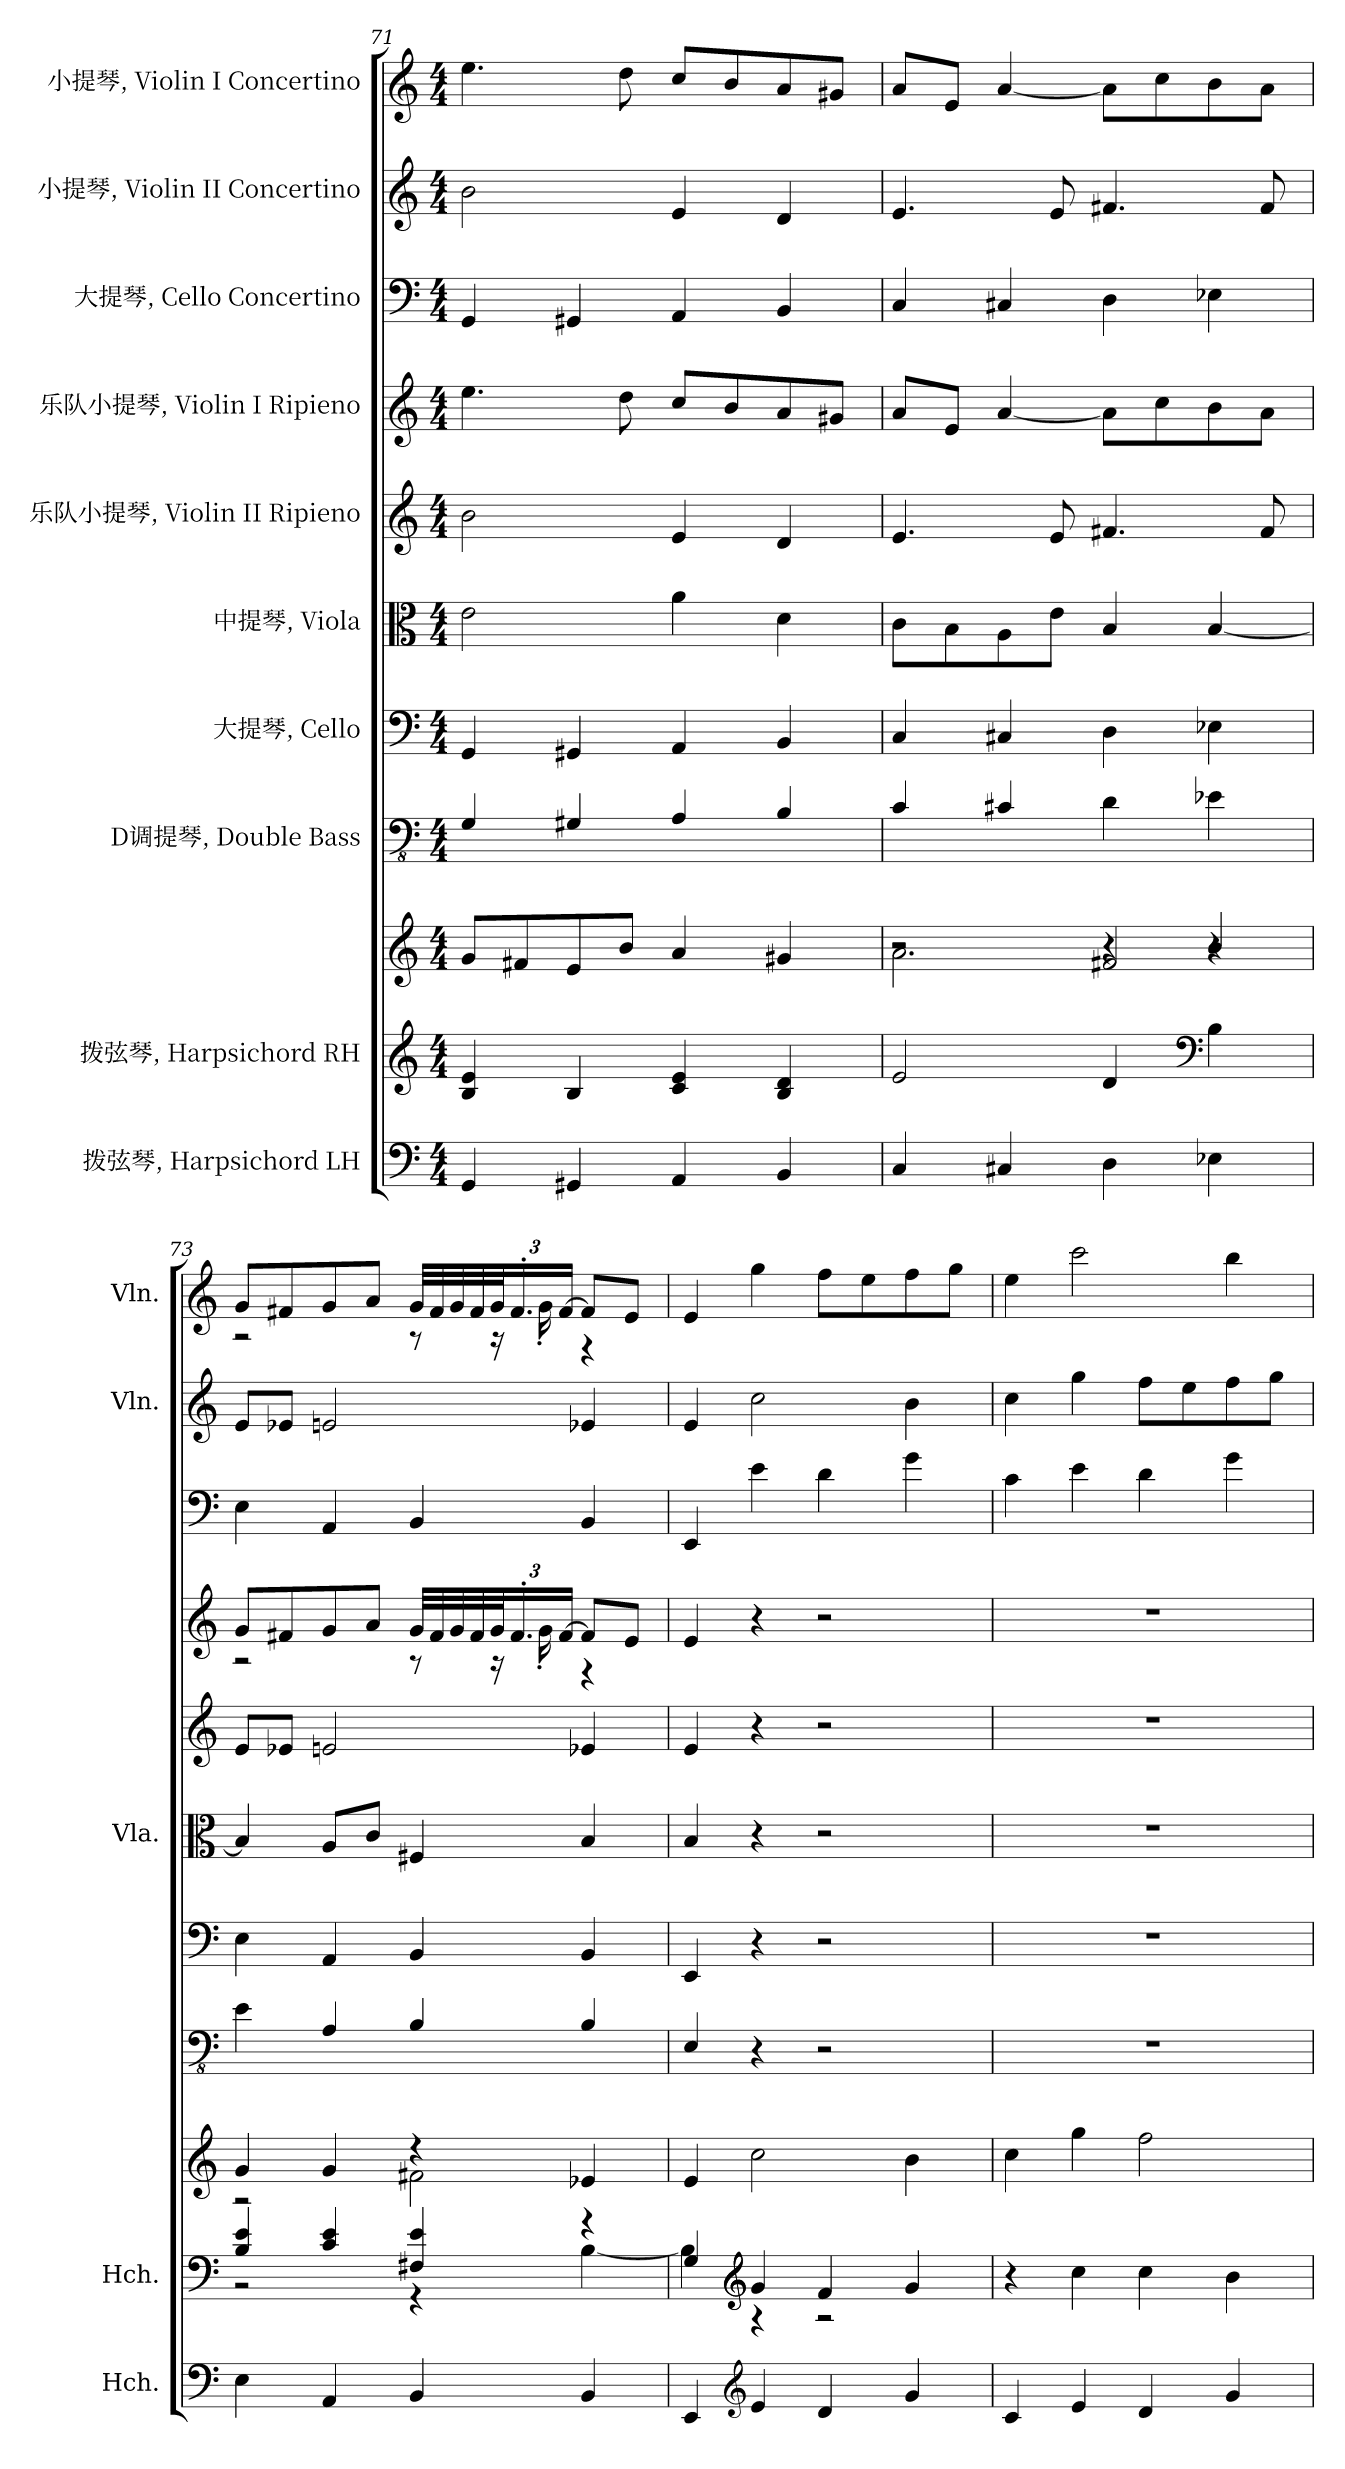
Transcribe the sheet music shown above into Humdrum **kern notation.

**kern	**kern	**kern	**kern	**kern	**kern	**kern	**kern	**kern	**kern	**kern
*part10	*part9	*part9	*part8	*part7	*part6	*part5	*part4	*part3	*part2	*part1
*staff11	*staff10	*staff9	*staff8	*staff7	*staff6	*staff5	*staff4	*staff3	*staff2	*staff1
*I"拨弦琴, Harpsichord LH	*I"拨弦琴, Harpsichord RH	*	*I"D调提琴, Double Bass	*I"大提琴, Cello	*I"中提琴, Viola	*I"乐队小提琴, Violin II Ripieno	*I"乐队小提琴, Violin I Ripieno	*I"大提琴, Cello Concertino	*I"小提琴, Violin II Concertino	*I"小提琴, Violin I Concertino
*I'Hch.	*I'Hch.	*	*	*	*I'Vla.	*	*	*	*I'Vln.	*I'Vln.
*clefF4	*clefG2	*clefG2	*clefFv4	*clefF4	*clefC3	*clefG2	*clefG2	*clefF4	*clefG2	*clefG2
*	*	*	*ITrd7c12	*	*	*	*	*	*	*
*k[]	*k[]	*k[]	*k[]	*k[]	*k[]	*k[]	*k[]	*k[]	*k[]	*k[]
*M4/4	*M4/4	*M4/4	*M4/4	*M4/4	*M4/4	*M4/4	*M4/4	*M4/4	*M4/4	*M4/4
=71	=71	=71	=71	=71	=71	=71	=71	=71	=71	=71
4GG/	4B/ 4e/	8g/L	4GGG/	4GG/	2e\	2b\	4.ee\	4GG/	2b\	4.ee\
.	.	8f#X/	.	.	.	.	.	.	.	.
4GG#X/	4B/	8e/	4GGG#X/	4GG#X/	.	.	.	4GG#X/	.	.
.	.	8b/J	.	.	.	.	8dd\	.	.	8dd\
4AA/	4c/ 4e/	4a/	4AAA/	4AA/	4a\	4e/	8cc/L	4AA/	4e/	8cc/L
.	.	.	.	.	.	.	8b/	.	.	8b/
4BB/	4B/ 4d/	4g#X/	4BBB/	4BB/	4d\	4d/	8a/	4BB/	4d/	8a/
.	.	.	.	.	.	.	8g#X/J	.	.	8g#X/J
=72	=72	=72	=72	=72	=72	=72	=72	=72	=72	=72
*	*	*^	*	*	*	*	*	*	*	*
*	*	*	*^	*	*	*	*	*	*	*	*
4C/	2e/	2r	2.a\	2r	4CC/	4C/	8c\L	4.e/	8a/L	4C/	4.e/	8a/L
.	.	.	.	.	.	.	8B\	.	8e/J	.	.	8e/J
4C#X/	.	.	.	.	4CC#X/	4C#X/	8A\	.	[4a/	4C#X/	.	[4a/
.	.	.	.	.	.	.	8e\J	8e/	.	.	8e/	.
4D\	4d/	4r	.	2f#X/	4DD\	4D\	4B/	4.f#X/	8a\L]	4D\	4.f#X/	8a\L]
.	.	.	.	.	.	.	.	.	8cc\	.	.	8cc\
*	*clefF4	*	*	*	*	*	*	*	*	*	*	*
4E-X\	4B\	4b/	4r	.	4EE-X\	4E-X\	[4B/	.	8b\	4E-X\	.	8b\
.	.	.	.	.	.	.	.	8f#/	8a\J	.	8f#/	8a\J
*	*	*	*v	*v	*	*	*	*	*	*	*	*
!!LO:PB:g=z
=73	=73	=73	=73	=73	=73	=73	=73	=73	=73	=73	=73
*	*^	*	*	*	*	*	*	*^	*	*	*^
4E\	4B/ 4e/	2r	4g/	2r	4EE\	4E\	4B/]	8e/L	8g/L	2r	4E\	8e/L	8g/L	2r
.	.	.	.	.	.	.	.	8e-X/J	8f#X/	.	.	8e-X/J	8f#X/	.
4AA/	4c/ 4e/	.	4g/	.	4AAA/	4AA/	8A/L	2en/	8g/	.	4AA/	2en/	8g/	.
.	.	.	.	.	.	.	8c/J	.	8a/J	.	.	.	8a/J	.
4BB/	4F#X/ 4e/	4r	4r	2f#X\	4BBB/	4BB/	4F#X/	.	32g/LLL	8r	4BB/	.	32g/LLL	8r
.	.	.	.	.	.	.	.	.	32f#/	.	.	.	32f#/	.
.	.	.	.	.	.	.	.	.	32g/	.	.	.	32g/	.
.	.	.	.	.	.	.	.	.	32f#/	.	.	.	32f#/	.
*	*	*	*	*	*	*	*	*	*Xbrackettup	*	*	*	*Xbrackettup	*
.	.	.	.	.	.	.	.	.	48g/J	16r	.	.	48g/J	16r
.	.	.	.	.	.	.	.	.	24.f#'/	.	.	.	24.f#'/	.
.	.	.	.	.	.	.	.	.	.	16g'\	.	.	.	16g'\
.	.	.	.	.	.	.	.	.	[24f#/JJ	.	.	.	[24f#/JJ	.
4BB/	4r	[4B\	4e-X/	.	4BBB/	4BB/	4B/	4e-X/	8f#/L]	4r	4BB/	4e-X/	8f#/L]	4r
.	.	.	.	.	.	.	.	.	8e/J	.	.	.	8e/J	.
*	*	*	*v	*v	*	*	*	*	*v	*v	*	*	*v	*v
=74	=74	=74	=74	=74	=74	=74	=74	=74	=74	=74	=74
4EE/	4G/	4B\]	4e/	4EEE/	4EE/	4B/	4e/	4e/	4EE/	4e/	4e/
*clefG2	*clefG2	*	*	*	*	*	*	*	*	*	*
4e/	4g/	4r	2cc\	4r	4r	4r	4r	4r	4e\	2cc\	4gg\
4d/	4f/	2r	.	2r	2r	2r	2r	2r	4d\	.	8ff\L
.	.	.	.	.	.	.	.	.	.	.	8ee\
4g/	4g/	.	4b\	.	.	.	.	.	4g\	4b\	8ff\
.	.	.	.	.	.	.	.	.	.	.	8gg\J
*	*v	*v	*	*	*	*	*	*	*	*	*
=75	=75	=75	=75	=75	=75	=75	=75	=75	=75	=75
4c/	4r	4cc\	1r	1r	1r	1r	1r	4c\	4cc\	4ee\
4e/	4cc\	4gg\	.	.	.	.	.	4e\	4gg\	2ccc\
4d/	4cc\	2ff\	.	.	.	.	.	4d\	8ff\L	.
.	.	.	.	.	.	.	.	.	8ee\	.
4g/	4b\	.	.	.	.	.	.	4g\	8ff\	4bb\
.	.	.	.	.	.	.	.	.	8gg\J	.
=	=	=	=	=	=	=	=	=	=	=
*-	*-	*-	*-	*-	*-	*-	*-	*-	*-	*-
